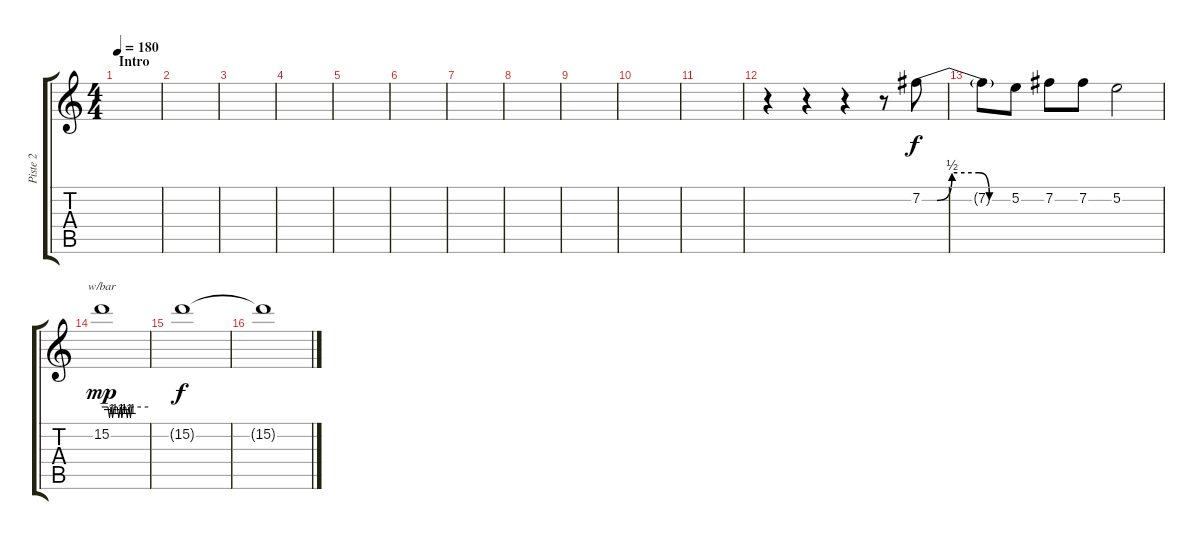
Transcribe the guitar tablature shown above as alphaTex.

\track ("Piste 2" "Piste 2") {instrument overdrivenguitar}
\staff {score tabs}
\tuning (E4 B3 G3 D3 A2 E2) {hide}
\ts (4 4)
\section ("" "Intro")
\tempo 180
\clef g2
\ks c
|
|
|
|
|
|
|
|
|
|
|
r.4 r.4 r.4 r.8 7.2{be (custom 0 0 10 0 20 2 38 2 45 0 60 0)}.8 |
7.2{t}.8 5.2.8 7.2.8 7.2.8 5.2.2 |
15.2.1{tbe (custom default 0 0 8 0 10 -4 12 0 14 -4 16 0 20 0 22 -4 24 0 26 -4 28 0 31 0 33 -4 35 0 37 -4 39 0 60 0) dy mp} |
15.2{t}.1{dy f} |
15.2{t}.1
